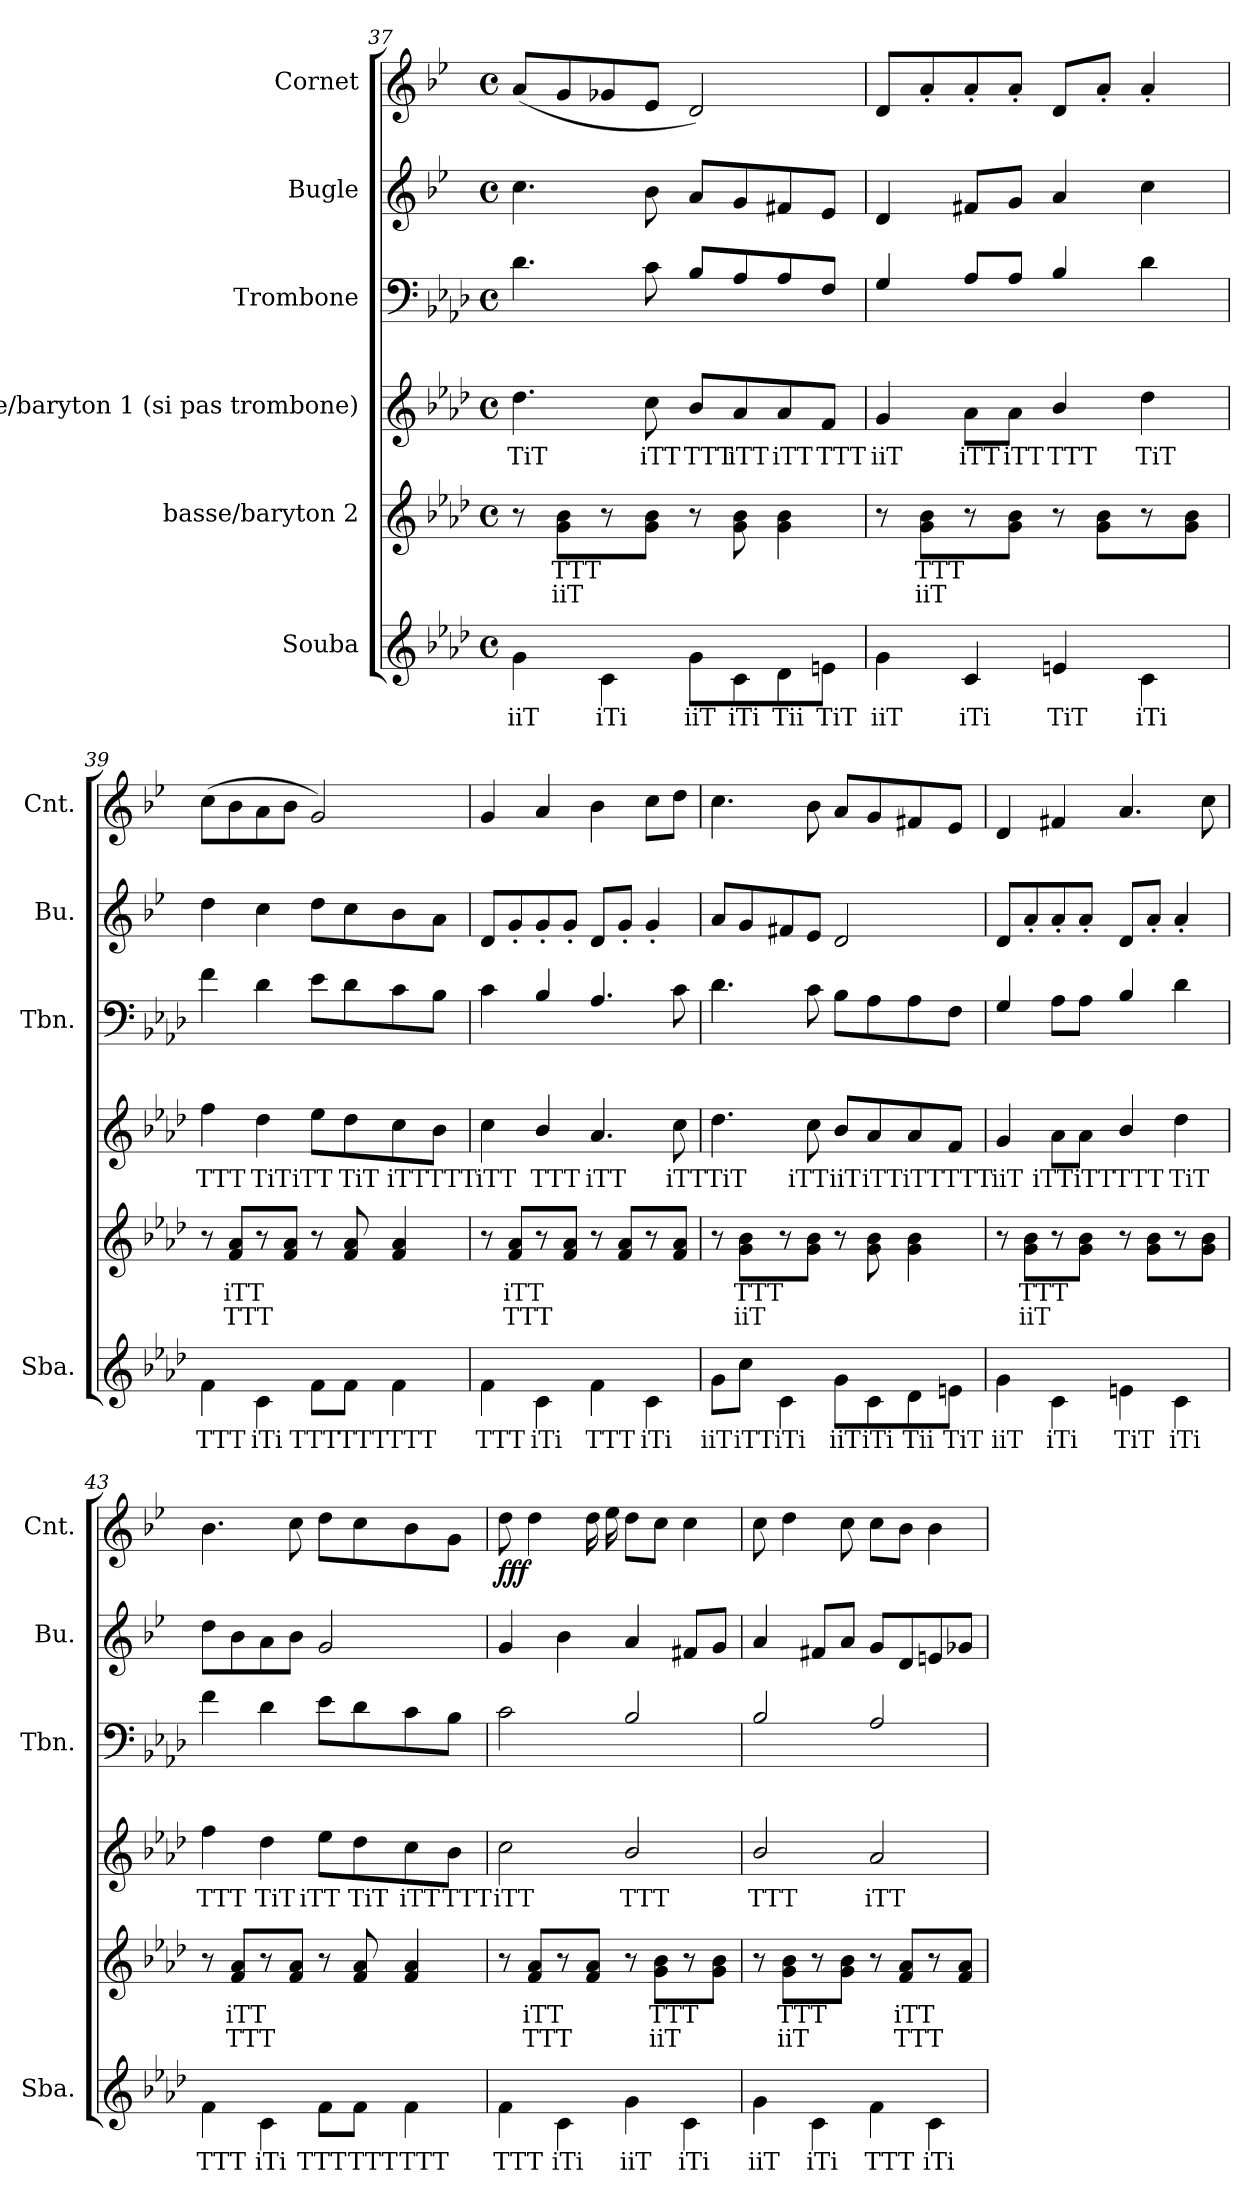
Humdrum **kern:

**kern	**text	**kern	**text	**text	**kern	**text	**kern	**kern	**kern	**dynam
*part6	*part6	*part5	*part5	*part5	*part4	*part4	*part3	*part2	*part1	*part1
*staff6	*staff6	*staff5	*staff5	*staff5	*staff4	*staff4	*staff3	*staff2	*staff1	*staff1
*I"Souba	*	*I"basse/baryton 2	*	*	*I"basse/baryton 1 (si pas trombone)	*	*I"Trombone	*I"Bugle	*I"Cornet	*
*I'Sba.	*	*	*	*	*	*	*I'Tbn.	*I'Bu.	*I'Cnt.	*
!!LO:LB:g=z
*clefG2	*	*clefG2	*	*	*clefG2	*	*clefF4	*clefG2	*clefG2	*
*ITrd15c26	*	*ITrd8c14	*	*	*ITrd8c14	*	*	*ITrd1c2	*ITrd1c2	*
*k[b-e-a-d-]	*	*k[b-e-a-d-]	*	*	*k[b-e-a-d-]	*	*k[b-e-a-d-]	*k[b-e-a-d-]	*k[b-e-a-d-]	*
*M4/4	*	*M4/4	*	*	*M4/4	*	*M4/4	*M4/4	*M4/4	*
*met(c)	*	*met(c)	*	*	*met(c)	*	*met(c)	*met(c)	*met(c)	*
=37	=37	=37	=37	=37	=37	=37	=37	=37	=37	=37
!	!LO:LY:b	!	!	!	!	!LO:LY:b	!	!	!	!
4GG\	iiT	8r	.	.	4.d-\	TiT	4.d-\	4.b-\	(<8g/L	.
!	!	!	!LO:LY:b	!LO:LY:b	!	!	!	!	!	!
.	.	8G\ 8B-\L	TTT	iiT	.	.	.	.	8f/	.
!	!LO:LY:b	!	!	!	!	!	!	!	!	!
4CC\	iTi	8r	.	.	.	.	.	.	8f-X/	.
!	!	!	!	!	!	!LO:LY:b	!	!	!	!
.	.	8G\ 8B-\J	.	.	8c\	iTT	8c\	8a-\	8d-/J	.
!	!LO:LY:b	!	!	!	!	!LO:LY:b	!	!	!	!
8GG\L	iiT	8r	.	.	8B-/L	TTT	8B-/L	8g/L	2c/)	.
!	!LO:LY:b	!	!	!	!	!LO:LY:b	!	!	!	!
8CC\	iTi	8G\ 8B-\	.	.	8A-/	iTT	8A-/	8f/	.	.
!	!LO:LY:b	!	!	!	!	!LO:LY:b	!	!	!	!
8DD-\	Tii	4G\ 4B-\	.	.	8A-/	iTT	8A-/	8en/	.	.
!	!LO:LY:b	!	!	!	!	!LO:LY:b	!	!	!	!
8EEn\J	TiT	.	.	.	8F/J	TTT	8F/J	8d-/J	.	.
=38	=38	=38	=38	=38	=38	=38	=38	=38	=38	=38
!	!LO:LY:b	!	!	!	!	!LO:LY:b	!	!	!	!
4GG\	iiT	8r	.	.	4G/	iiT	4G/	4c/	8c/L	.
!	!	!	!LO:LY:b	!LO:LY:b	!	!	!	!	!	!
.	.	8G\ 8B-\L	TTT	iiT	.	.	.	.	8g'/	.
!	!LO:LY:b	!	!	!	!	!LO:LY:b	!	!	!	!
4CC/	iTi	8r	.	.	8A-\L	iTT	8A-/L	8en/L	8g'/	.
!	!	!	!	!	!	!LO:LY:b	!	!	!	!
.	.	8G\ 8B-\J	.	.	8A-\J	iTT	8A-/J	8f/J	8g'/J	.
!	!LO:LY:b	!	!	!	!	!LO:LY:b	!	!	!	!
4EEn/	TiT	8r	.	.	4B-/	TTT	4B-/	4g/	8c/L	.
.	.	8G\ 8B-\L	.	.	.	.	.	.	8g'/J	.
!	!LO:LY:b	!	!	!	!	!LO:LY:b	!	!	!	!
4CC\	iTi	8r	.	.	4d-\	TiT	4d-\	4b-\	4g'/	.
.	.	8G\ 8B-\J	.	.	.	.	.	.	.	.
=39	=39	=39	=39	=39	=39	=39	=39	=39	=39	=39
!	!LO:LY:b	!	!	!	!	!LO:LY:b	!	!	!	!
4FF\	TTT	8r	.	.	4f\	TTT	4f\	4cc\	(>8b-\L	.
!	!	!	!LO:LY:b	!LO:LY:b	!	!	!	!	!	!
.	.	8F/ 8A-/L	iTT	TTT	.	.	.	.	8a-\	.
!	!LO:LY:b	!	!	!	!	!LO:LY:b	!	!	!	!
4CC\	iTi	8r	.	.	4d-\	TiT	4d-\	4b-\	8g\	.
.	.	8F/ 8A-/J	.	.	.	.	.	.	8a-\J	.
!	!LO:LY:b	!	!	!	!	!LO:LY:b	!	!	!	!
8FF\L	TTT	8r	.	.	8e-\L	iTT	8e-\L	8cc\L	2f/)	.
!	!LO:LY:b	!	!	!	!	!LO:LY:b	!	!	!	!
8FF\J	TTT	8F/ 8A-/	.	.	8d-\	TiT	8d-\	8b-\	.	.
!	!LO:LY:b	!	!	!	!	!LO:LY:b	!	!	!	!
4FF\	TTT	4F/ 4A-/	.	.	8c\	iTT	8c\	8a-\	.	.
!	!	!	!	!	!	!LO:LY:b	!	!	!	!
.	.	.	.	.	8B-\J	TTT	8B-\J	8g\J	.	.
!!LO:PB:g=z
=40	=40	=40	=40	=40	=40	=40	=40	=40	=40	=40
!	!LO:LY:b	!	!	!	!	!LO:LY:b	!	!	!	!
4FF\	TTT	8r	.	.	4c\	iTT	4c\	8c/L	4f/	.
!	!	!	!LO:LY:b	!LO:LY:b	!	!	!	!	!	!
.	.	8F/ 8A-/L	iTT	TTT	.	.	.	8f'/	.	.
!	!LO:LY:b	!	!	!	!	!LO:LY:b	!	!	!	!
4CC\	iTi	8r	.	.	4B-/	TTT	4B-/	8f'/	4g/	.
.	.	8F/ 8A-/J	.	.	.	.	.	8f'/J	.	.
!	!LO:LY:b	!	!	!	!	!LO:LY:b	!	!	!	!
4FF\	TTT	8r	.	.	4.A-/	iTT	4.A-/	8c/L	4a-\	.
.	.	8F/ 8A-/L	.	.	.	.	.	8f'/J	.	.
!	!LO:LY:b	!	!	!	!	!	!	!	!	!
4CC\	iTi	8r	.	.	.	.	.	4f'/	8b-\L	.
!	!	!	!	!	!	!LO:LY:b	!	!	!	!
.	.	8F/ 8A-/J	.	.	8c\	iTT	8c\	.	8cc\J	.
=41	=41	=41	=41	=41	=41	=41	=41	=41	=41	=41
!	!LO:LY:b	!	!	!	!	!LO:LY:b	!	!	!	!
8GG\L	iiT	8r	.	.	4.d-\	TiT	4.d-\	8g/L	4.b-\	.
!	!LO:LY:b	!	!LO:LY:b	!LO:LY:b	!	!	!	!	!	!
8C\J	iTT	8G\ 8B-\L	TTT	iiT	.	.	.	8f/	.	.
!	!LO:LY:b	!	!	!	!	!	!	!	!	!
4CC\	iTi	8r	.	.	.	.	.	8en/	.	.
!	!	!	!	!	!	!LO:LY:b	!	!	!	!
.	.	8G\ 8B-\J	.	.	8c\	iTT	8c\	8d-/J	8a-\	.
!	!LO:LY:b	!	!	!	!	!LO:LY:b	!	!	!	!
8GG\L	iiT	8r	.	.	8B-/L	iiT	8B-\L	2c/	8g/L	.
!	!LO:LY:b	!	!	!	!	!LO:LY:b	!	!	!	!
8CC\	iTi	8G\ 8B-\	.	.	8A-/	iTT	8A-\	.	8f/	.
!	!LO:LY:b	!	!	!	!	!LO:LY:b	!	!	!	!
8DD-\	Tii	4G\ 4B-\	.	.	8A-/	iTT	8A-\	.	8en/	.
!	!LO:LY:b	!	!	!	!	!LO:LY:b	!	!	!	!
8EEn\J	TiT	.	.	.	8F/J	TTT	8F\J	.	8d-/J	.
=42	=42	=42	=42	=42	=42	=42	=42	=42	=42	=42
!	!LO:LY:b	!	!	!	!	!LO:LY:b	!	!	!	!
4GG\	iiT	8r	.	.	4G/	iiT	4G/	8c/L	4c/	.
!	!	!	!LO:LY:b	!LO:LY:b	!	!	!	!	!	!
.	.	8G\ 8B-\L	TTT	iiT	.	.	.	8g'/	.	.
!	!LO:LY:b	!	!	!	!	!LO:LY:b	!	!	!	!
4CC\	iTi	8r	.	.	8A-\L	iTT	8A-\L	8g'/	4en/	.
!	!	!	!	!	!	!LO:LY:b	!	!	!	!
.	.	8G\ 8B-\J	.	.	8A-\J	iTT	8A-\J	8g'/J	.	.
!	!LO:LY:b	!	!	!	!	!LO:LY:b	!	!	!	!
4EEn\	TiT	8r	.	.	4B-/	TTT	4B-/	8c/L	4.g/	.
.	.	8G\ 8B-\L	.	.	.	.	.	8g'/J	.	.
!	!LO:LY:b	!	!	!	!	!LO:LY:b	!	!	!	!
4CC\	iTi	8r	.	.	4d-\	TiT	4d-\	4g'/	.	.
.	.	8G\ 8B-\J	.	.	.	.	.	.	8b-\	.
!!LO:LB:g=z
=43	=43	=43	=43	=43	=43	=43	=43	=43	=43	=43
!	!LO:LY:b	!	!	!	!	!LO:LY:b	!	!	!	!
4FF\	TTT	8r	.	.	4f\	TTT	4f\	8cc\L	4.a-\	.
!	!	!	!LO:LY:b	!LO:LY:b	!	!	!	!	!	!
.	.	8F/ 8A-/L	iTT	TTT	.	.	.	8a-\	.	.
!	!LO:LY:b	!	!	!	!	!LO:LY:b	!	!	!	!
4CC\	iTi	8r	.	.	4d-\	TiT	4d-\	8g\	.	.
.	.	8F/ 8A-/J	.	.	.	.	.	8a-\J	8b-\	.
!	!LO:LY:b	!	!	!	!	!LO:LY:b	!	!	!	!
8FF\L	TTT	8r	.	.	8e-\L	iTT	8e-\L	2f/	8cc\L	.
!	!LO:LY:b	!	!	!	!	!LO:LY:b	!	!	!	!
8FF\J	TTT	8F/ 8A-/	.	.	8d-\	TiT	8d-\	.	8b-\	.
!	!LO:LY:b	!	!	!	!	!LO:LY:b	!	!	!	!
4FF\	TTT	4F/ 4A-/	.	.	8c\	iTT	8c\	.	8a-\	.
!	!	!	!	!	!	!LO:LY:b	!	!	!	!
.	.	.	.	.	8B-\J	TTT	8B-\J	.	8f\J	.
=44	=44	=44	=44	=44	=44	=44	=44	=44	=44	=44
!	!LO:LY:b	!	!	!	!	!LO:LY:b	!	!	!	!LO:DY:b
4FF\	TTT	8r	.	.	2c\	iTT	2c\	4f/	8cc\	fff
!	!	!	!LO:LY:b	!LO:LY:b	!	!	!	!	!	!
.	.	8F/ 8A-/L	iTT	TTT	.	.	.	.	4cc\	.
!	!LO:LY:b	!	!	!	!	!	!	!	!	!
4CC\	iTi	8r	.	.	.	.	.	4a-\	.	.
.	.	8F/ 8A-/J	.	.	.	.	.	.	16cc\	.
.	.	.	.	.	.	.	.	.	16dd-\	.
!	!LO:LY:b	!	!	!	!	!LO:LY:b	!	!	!	!
4GG\	iiT	8r	.	.	2B-/	TTT	2B-/	4g/	8cc\L	.
!	!	!	!LO:LY:b	!LO:LY:b	!	!	!	!	!	!
.	.	8G\ 8B-\L	TTT	iiT	.	.	.	.	8b-\J	.
!	!LO:LY:b	!	!	!	!	!	!	!	!	!
4CC\	iTi	8r	.	.	.	.	.	8en/L	4b-\	.
.	.	8G\ 8B-\J	.	.	.	.	.	8f/J	.	.
=45	=45	=45	=45	=45	=45	=45	=45	=45	=45	=45
!	!LO:LY:b	!	!	!	!	!LO:LY:b	!	!	!	!
4GG\	iiT	8r	.	.	2B-/	TTT	2B-/	4g/	8b-\	.
!	!	!	!LO:LY:b	!LO:LY:b	!	!	!	!	!	!
.	.	8G\ 8B-\L	TTT	iiT	.	.	.	.	4cc\	.
!	!LO:LY:b	!	!	!	!	!	!	!	!	!
4CC\	iTi	8r	.	.	.	.	.	8en/L	.	.
.	.	8G\ 8B-\J	.	.	.	.	.	8g/J	8b-\	.
!	!LO:LY:b	!	!	!	!	!LO:LY:b	!	!	!	!
4FF\	TTT	8r	.	.	2A-/	iTT	2A-/	8f/L	8b-\L	.
!	!	!	!LO:LY:b	!LO:LY:b	!	!	!	!	!	!
.	.	8F/ 8A-/L	iTT	TTT	.	.	.	8c/	8a-\J	.
!	!LO:LY:b	!	!	!	!	!	!	!	!	!
4CC\	iTi	8r	.	.	.	.	.	8dn/	4a-\	.
.	.	8F/ 8A-/J	.	.	.	.	.	8f-X/J	.	.
=	=	=	=	=	=	=	=	=	=	=
*-	*-	*-	*-	*-	*-	*-	*-	*-	*-	*-
